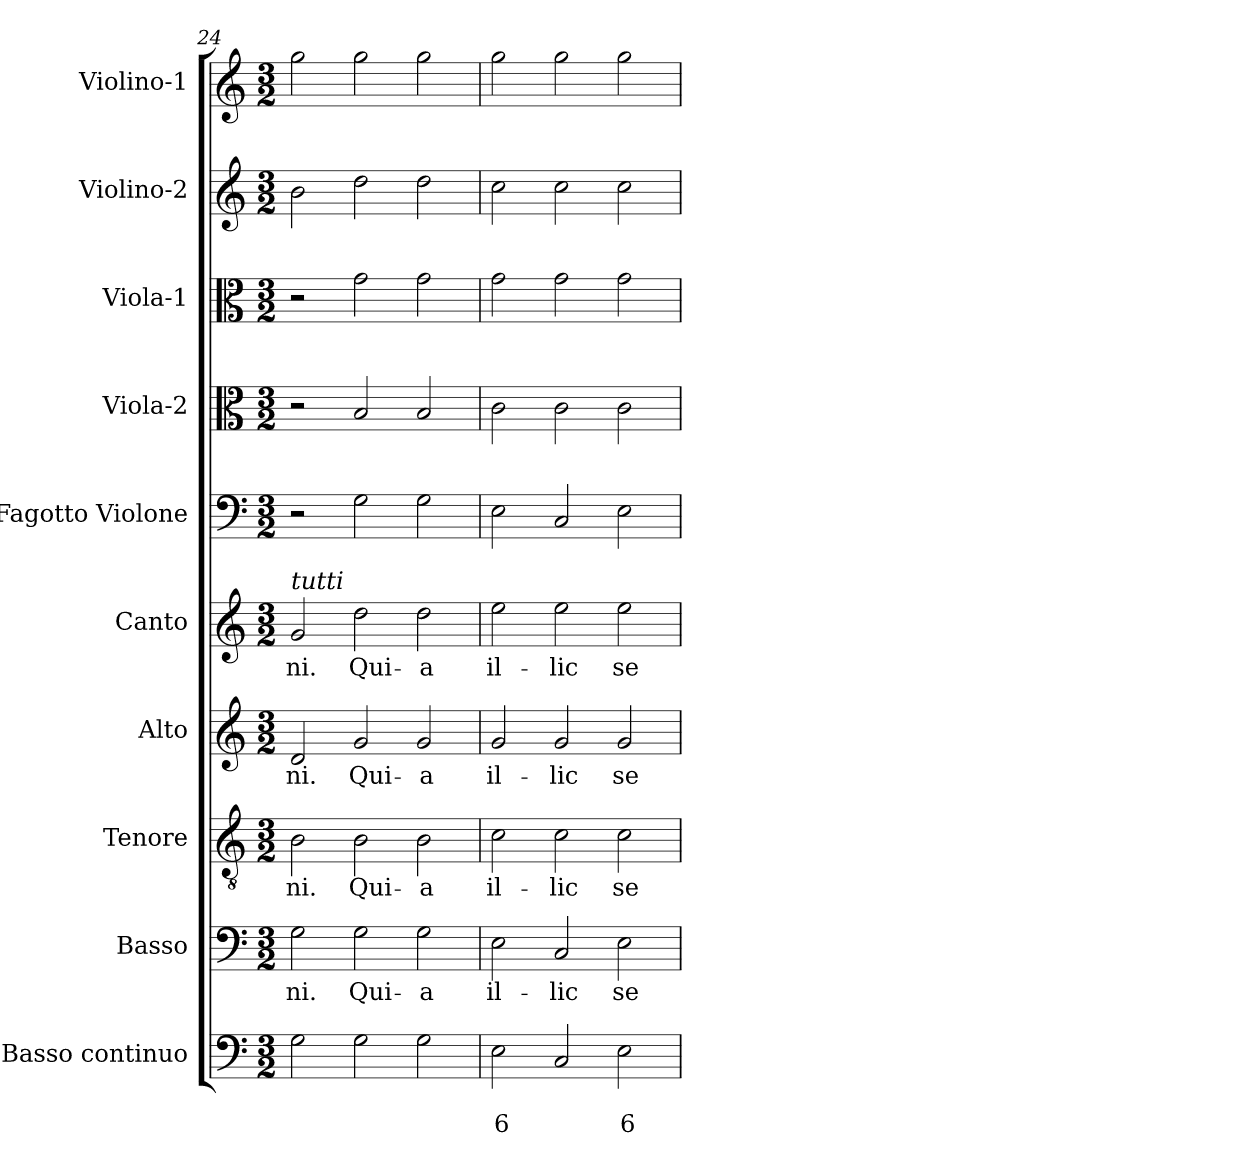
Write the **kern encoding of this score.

**kern	**text	**text	**kern	**text	**kern	**text	**kern	**text	**kern	**text	**kern	**kern	**kern	**kern	**kern
*part10	*part10	*part10	*part9	*part9	*part8	*part8	*part7	*part7	*part6	*part6	*part5	*part4	*part3	*part2	*part1
*staff10	*staff10	*staff10	*staff9	*staff9	*staff8	*staff8	*staff7	*staff7	*staff6	*staff6	*staff5	*staff4	*staff3	*staff2	*staff1
*I"Basso continuo	*	*	*I"Basso	*	*I"Tenore	*	*I"Alto	*	*I"Canto	*	*I"Fagotto Violone	*I"Viola-2	*I"Viola-1	*I"Violino-2	*I"Violino-1
*I'BC	*	*	*I'B	*	*I'T	*	*I'A	*	*I'C	*	*I'Fg	*I'Va2	*I'Va1	*I'Vi2	*I'Vi1
!!LO:PB:g=z
*clefF4	*	*	*clefF4	*	*clefGv2	*	*clefG2	*	*clefG2	*	*clefF4	*clefC3	*clefC3	*clefG2	*clefG2
*k[]	*	*	*k[]	*	*k[]	*	*k[]	*	*k[]	*	*k[]	*k[]	*k[]	*k[]	*k[]
*C:	*	*	*C:	*	*C:	*	*C:	*	*C:	*	*C:	*C:	*C:	*C:	*C:
*M3/2	*	*	*M3/2	*	*M3/2	*	*M3/2	*	*M3/2	*	*M3/2	*M3/2	*M3/2	*M3/2	*M3/2
=24	=24	=24	=24	=24	=24	=24	=24	=24	=24	=24	=24	=24	=24	=24	=24
!	!	!	!	!LO:LY:b	!	!	!	!	!	!	!	!	!	!	!
!	!	!	!	!	!	!LO:LY:b	!	!	!	!	!	!	!	!	!
!	!	!	!	!	!	!	!	!LO:LY:b	!	!	!	!	!	!	!
!	!	!	!	!	!	!	!	!	!LO:TX:a:i:t=tutti	!	!	!	!	!	!
!	!	!	!	!	!	!	!	!	!	!LO:LY:b	!	!	!	!	!
2G\	.	.	2G\	-ni.	2B\	-ni.	2d/	-ni.	2g/	-ni.	2r	2r	2r	2b\	2gg\
!	!	!	!	!LO:LY:b	!	!	!	!	!	!	!	!	!	!	!
!	!	!	!	!	!	!LO:LY:b	!	!	!	!	!	!	!	!	!
!	!	!	!	!	!	!	!	!LO:LY:b	!	!	!	!	!	!	!
!	!	!	!	!	!	!	!	!	!	!LO:LY:b	!	!	!	!	!
2G\	.	.	2G\	Qui-	2B\	Qui-	2g/	Qui-	2dd\	Qui-	2G\	2B/	2g\	2dd\	2gg\
!	!	!	!	!LO:LY:b	!	!	!	!	!	!	!	!	!	!	!
!	!	!	!	!	!	!LO:LY:b	!	!	!	!	!	!	!	!	!
!	!	!	!	!	!	!	!	!LO:LY:b	!	!	!	!	!	!	!
!	!	!	!	!	!	!	!	!	!	!LO:LY:b	!	!	!	!	!
2G\	.	.	2G\	-a	2B\	-a	2g/	-a	2dd\	-a	2G\	2B/	2g\	2dd\	2gg\
=25	=25	=25	=25	=25	=25	=25	=25	=25	=25	=25	=25	=25	=25	=25	=25
!	!	!LO:LY:b	!	!	!	!	!	!	!	!	!	!	!	!	!
!	!	!	!	!LO:LY:b	!	!	!	!	!	!	!	!	!	!	!
!	!	!	!	!	!	!LO:LY:b	!	!	!	!	!	!	!	!	!
!	!	!	!	!	!	!	!	!LO:LY:b	!	!	!	!	!	!	!
!	!	!	!	!	!	!	!	!	!	!LO:LY:b	!	!	!	!	!
2E\	.	6	2E\	il-	2c\	il-	2g/	il-	2ee\	il-	2E\	2c\	2g\	2cc\	2gg\
!	!	!	!	!LO:LY:b	!	!	!	!	!	!	!	!	!	!	!
!	!	!	!	!	!	!LO:LY:b	!	!	!	!	!	!	!	!	!
!	!	!	!	!	!	!	!	!LO:LY:b	!	!	!	!	!	!	!
!	!	!	!	!	!	!	!	!	!	!LO:LY:b	!	!	!	!	!
2C/	.	.	2C/	-lic	2c\	-lic	2g/	-lic	2ee\	-lic	2C/	2c\	2g\	2cc\	2gg\
!	!	!LO:LY:b	!	!	!	!	!	!	!	!	!	!	!	!	!
!	!	!	!	!LO:LY:b	!	!	!	!	!	!	!	!	!	!	!
!	!	!	!	!	!	!LO:LY:b	!	!	!	!	!	!	!	!	!
!	!	!	!	!	!	!	!	!LO:LY:b	!	!	!	!	!	!	!
!	!	!	!	!	!	!	!	!	!	!LO:LY:b	!	!	!	!	!
2E\	.	6	2E\	se-	2c\	se-	2g/	se-	2ee\	se-	2E\	2c\	2g\	2cc\	2gg\
=	=	=	=	=	=	=	=	=	=	=	=	=	=	=	=
*-	*-	*-	*-	*-	*-	*-	*-	*-	*-	*-	*-	*-	*-	*-	*-
